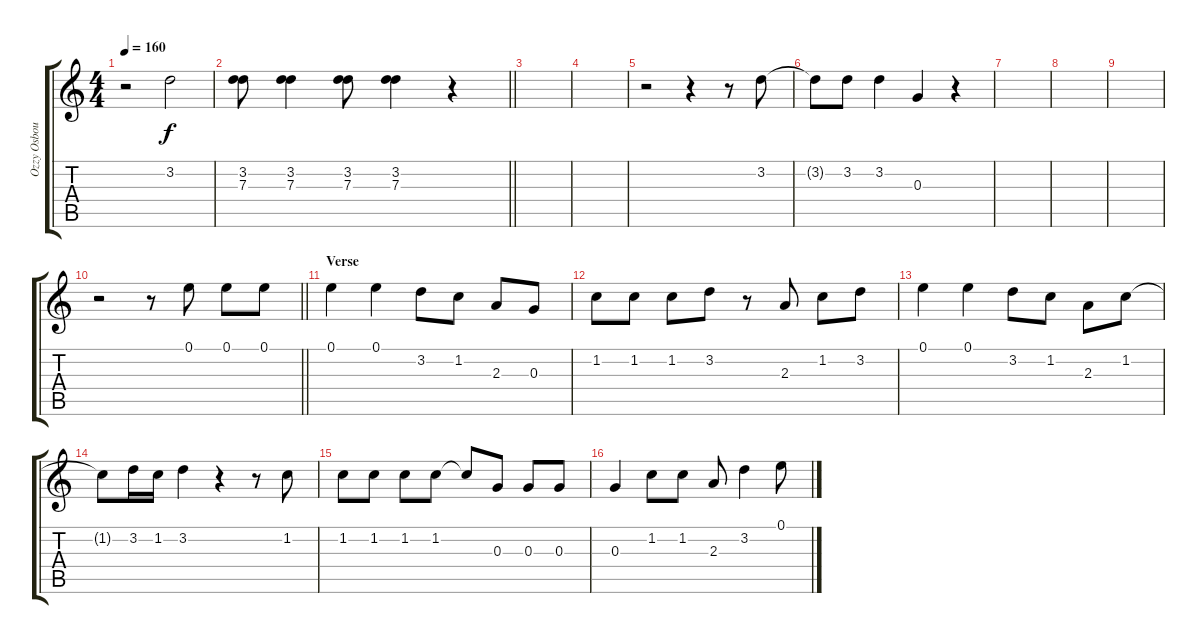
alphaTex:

\track ("Ozzy Osbourne" "Ozzy Osbou") {instrument acousticguitarsteel}
\staff {score tabs}
\tuning (E4 B3 G3 D3 A2 E2) {hide}
\ts (4 4)
\tempo 160
\clef g2
\ks aminor
r.2{dy f volume 0} 3.2.2{volume 16} |
\barLineRight lightlight
(3.2 7.3).8{instrument acousticguitarsteel} (3.2 7.3).4 (3.2 7.3).8 (3.2 7.3).4 r.4 |
|
|
r.2 r.4 r.8 3.2.8 |
3.2{t}.8 3.2.8 3.2.4 0.3.4 r.4 |
|
|
|
\barLineRight lightlight
r.2 r.8 0.1.8 0.1.8 0.1.8 |
\section ("" "Verse")
0.1.4 0.1.4 3.2.8 1.2.8 2.3.8 0.3.8 |
1.2.8 1.2.8 1.2.8 3.2.8 r.8 2.3.8 1.2.8 3.2.8 |
0.1.4 0.1.4 3.2.8 1.2.8 2.3.8 1.2.8 |
1.2{t}.8 3.2.16 1.2.16 3.2.4 r.4 r.8 1.2.8 |
1.2.8 1.2.8 1.2.8 1.2.8 1.2{t}.8 0.3.8 0.3.8 0.3.8 |
0.3.4 1.2.8 1.2.8 2.3.8 3.2.4 0.1.8
